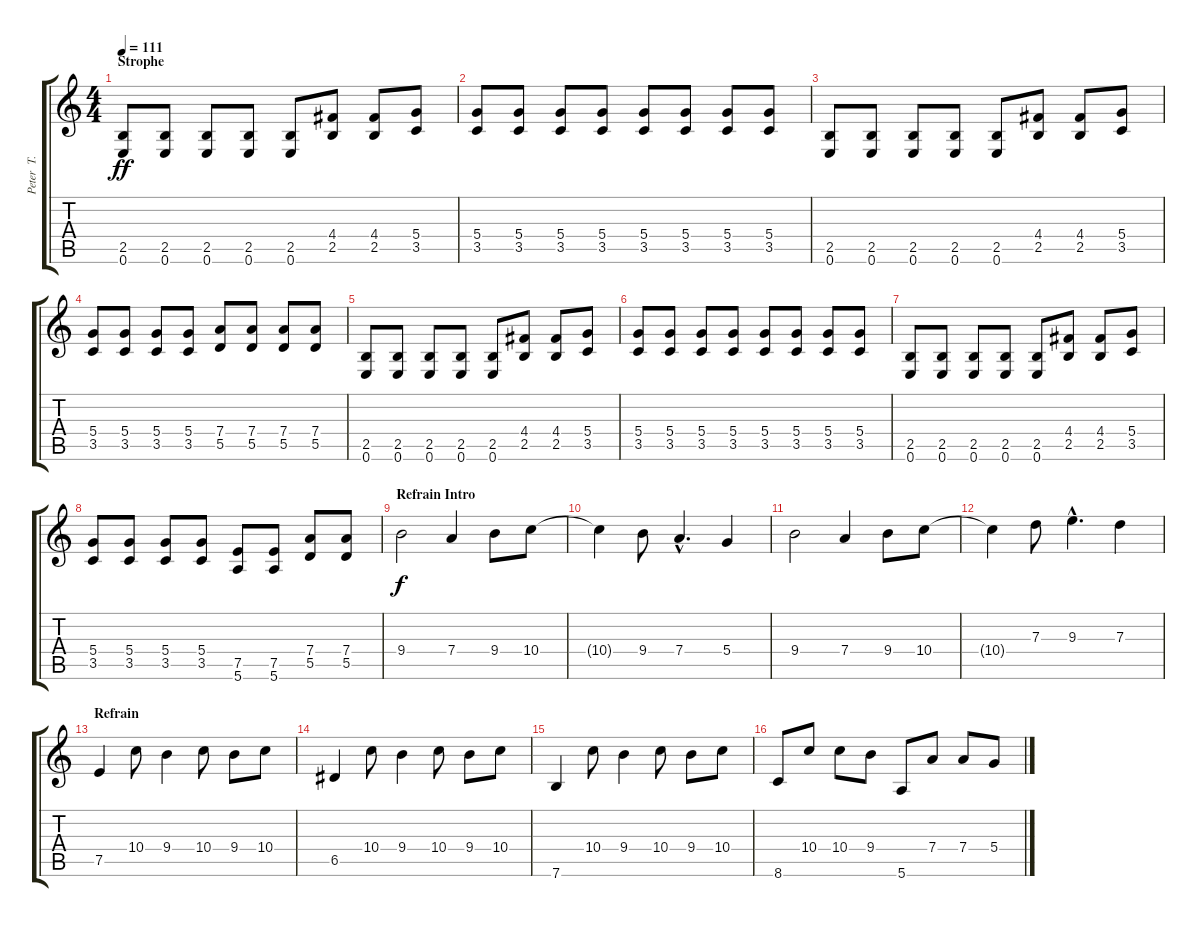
\track ("Peter  T. (Solo)" "Peter  T. ") {instrument distortionguitar}
\staff {score tabs}
\tuning (E4 B3 G3 D3 A2 E2) {hide}
\ts (4 4)
\section ("" "Strophe")
\tempo 111
\clef g2
\ks c
(2.5 0.6).8{dy ff} (2.5 0.6).8 (2.5 0.6).8 (2.5 0.6).8 (2.5 0.6).8 (4.4 2.5).8 (4.4 2.5).8 (5.4 3.5).8 |
(5.4 3.5).8 (5.4 3.5).8 (5.4 3.5).8 (5.4 3.5).8 (5.4 3.5).8 (5.4 3.5).8 (5.4 3.5).8 (5.4 3.5).8 |
(2.5 0.6).8 (2.5 0.6).8 (2.5 0.6).8 (2.5 0.6).8 (2.5 0.6).8 (4.4 2.5).8 (4.4 2.5).8 (5.4 3.5).8 |
(5.4 3.5).8 (5.4 3.5).8 (5.4 3.5).8 (5.4 3.5).8 (7.4 5.5).8 (7.4 5.5).8 (7.4 5.5).8 (7.4 5.5).8 |
(2.5 0.6).8 (2.5 0.6).8 (2.5 0.6).8 (2.5 0.6).8 (2.5 0.6).8 (4.4 2.5).8 (4.4 2.5).8 (5.4 3.5).8 |
(5.4 3.5).8 (5.4 3.5).8 (5.4 3.5).8 (5.4 3.5).8 (5.4 3.5).8 (5.4 3.5).8 (5.4 3.5).8 (5.4 3.5).8 |
(2.5 0.6).8 (2.5 0.6).8 (2.5 0.6).8 (2.5 0.6).8 (2.5 0.6).8 (4.4 2.5).8 (4.4 2.5).8 (5.4 3.5).8 |
(5.4 3.5).8 (5.4 3.5).8 (5.4 3.5).8 (5.4 3.5).8 (7.5 5.6).8 (7.5 5.6).8 (7.4 5.5).8 (7.4 5.5).8 |
\section ("" "Refrain Intro")
9.4.2{dy f} 7.4.4 9.4.8 10.4.8 |
10.4{t}.4 9.4.8 7.4{hac}.4{d} 5.4.4 |
9.4.2 7.4.4 9.4.8 10.4.8 |
10.4{t}.4 7.3.8 9.3{hac}.4{d} 7.3.4 |
\section ("" "Refrain")
7.5.4 10.4.8 9.4.4 10.4.8 9.4.8 10.4.8 |
6.5.4 10.4.8 9.4.4 10.4.8 9.4.8 10.4.8 |
7.6.4 10.4.8 9.4.4 10.4.8 9.4.8 10.4.8 |
8.6.8 10.4.8 10.4.8 9.4.8 5.6.8 7.4.8 7.4.8 5.4.8
